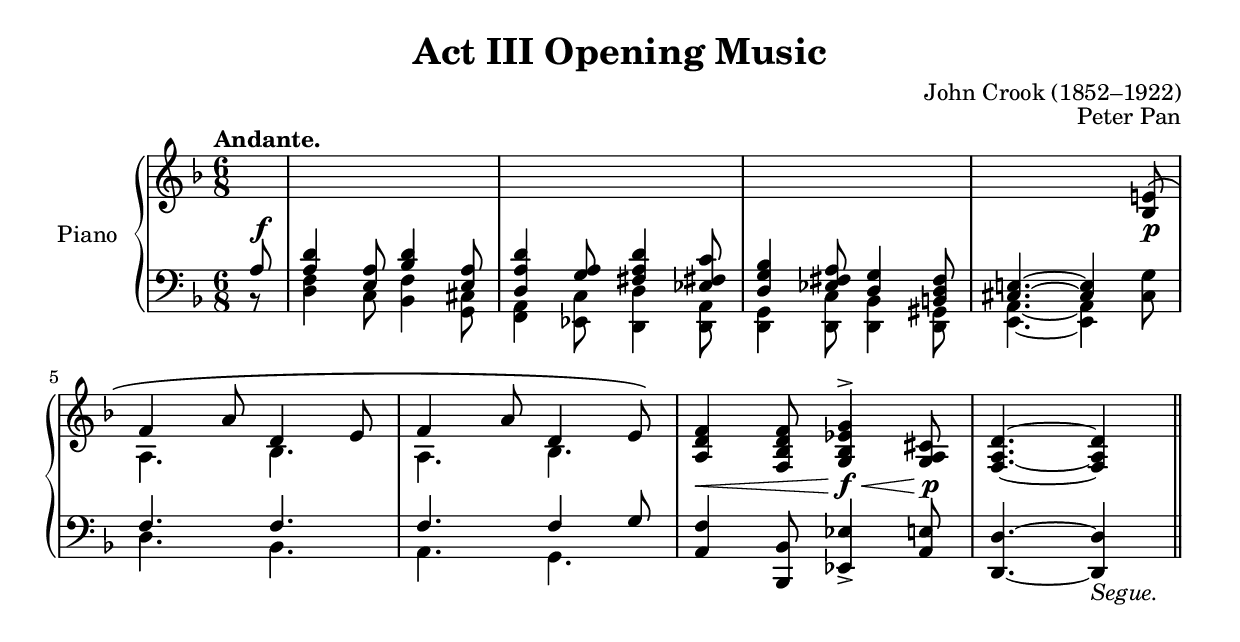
\version "2.19.52"
\language "english"
\include "Peter_Pan.ily"

\include "articulate.ly"

\header {
  title = "Act III Opening Music"
}

\tagGroup #'(midi-only score-only)


dynamics = {
  \set Score.tempoHideNote = ##t

  \time 6/8
  \tempo "Andante." 4 = 96

  \partial 8
			s8\f	|
	s2.*3			|
	s4.	s4	%…

			s8\p	|
	s2.*2			|
	s4.\<	s4\f\<	s8\p	|
	s4.	s4	%…
  \bar "||"
}

upper = \relative c' {
  \clef treble

  \key d \minor
  \change Staff = "lower"
  \voiceOne
							a8		|
	<a d>4		<e a>8		<bf' d>4	<e, a>8		|
	<d a' d>4	<g a>8		<fs a d>4	<ef fs! c'>8	|
	<d g bf>4	<ef fs a>8	<d g>4		<b d fs>8	|
	<cs e!>4.~			q4		%…

  \change Staff = "upper"
  \oneVoice
							<bf' e!>8^\(	|
  << {
    \voiceOne
	f'4		a8		d,4		e8		|
	f4		a8		d,4		e8\)		|
  } \new Voice {
    \voiceTwo
	a,4.				bf				|
	a4.				bf				|
  } >>
  \oneVoice
	<a d f>4	<f bf d f>8	<g bf ef g>4^>	<g a cs>8	|
	<f a d>4.~			q4		%…
}

lower = \relative c {
  \clef bass

  \key d \minor
							r8		|
  \voiceTwo
	<d f>4		c8		<bf f'>4	<g cs>8		|
	<f a>4		<ef c'>8	<d d'>4		<d a'>8		|
	<d g>4		<d c'>8		<d bf'>4	<d gs>8		|
	<e a>4.~			q4		%…

  \oneVoice
							<cs' g'>8	|
  << {
	f4.				f				|
	f				f4		g8		|
  } \\ {
	d4.				bf				|
	a				g				|
  } >>
	<a f'>4		<bf, bf'>8	<ef ef'>4->	<a e'>8		|
	<d, d'>4.~			q4		%…

  _\markup \italic "Segue."
}


\score {
  \new PianoStaff
    \with {
      instrumentName = #"Piano"
    }
  \keepWithTag #'score-only
  <<
    \new Staff = "upper" \upper
    \new Dynamics = "dynamics" \dynamics
    \new Staff = "lower" \lower
  >>
  \layout {}
}

\score {
  \new PianoStaff
    \with {
      midiInstrument = #"acoustic grand"
    }
  \keepWithTag #'midi-only
  <<
    \new Staff = "upper"
    \articulate
    \unfoldRepeats
    <<
      \upper
      \dynamics
    >>
    \new Staff = "lower"
    \articulate
    \unfoldRepeats
    <<
      \lower
      \dynamics
    >>
  >>
  \midi {}
  % \layout {}
}
